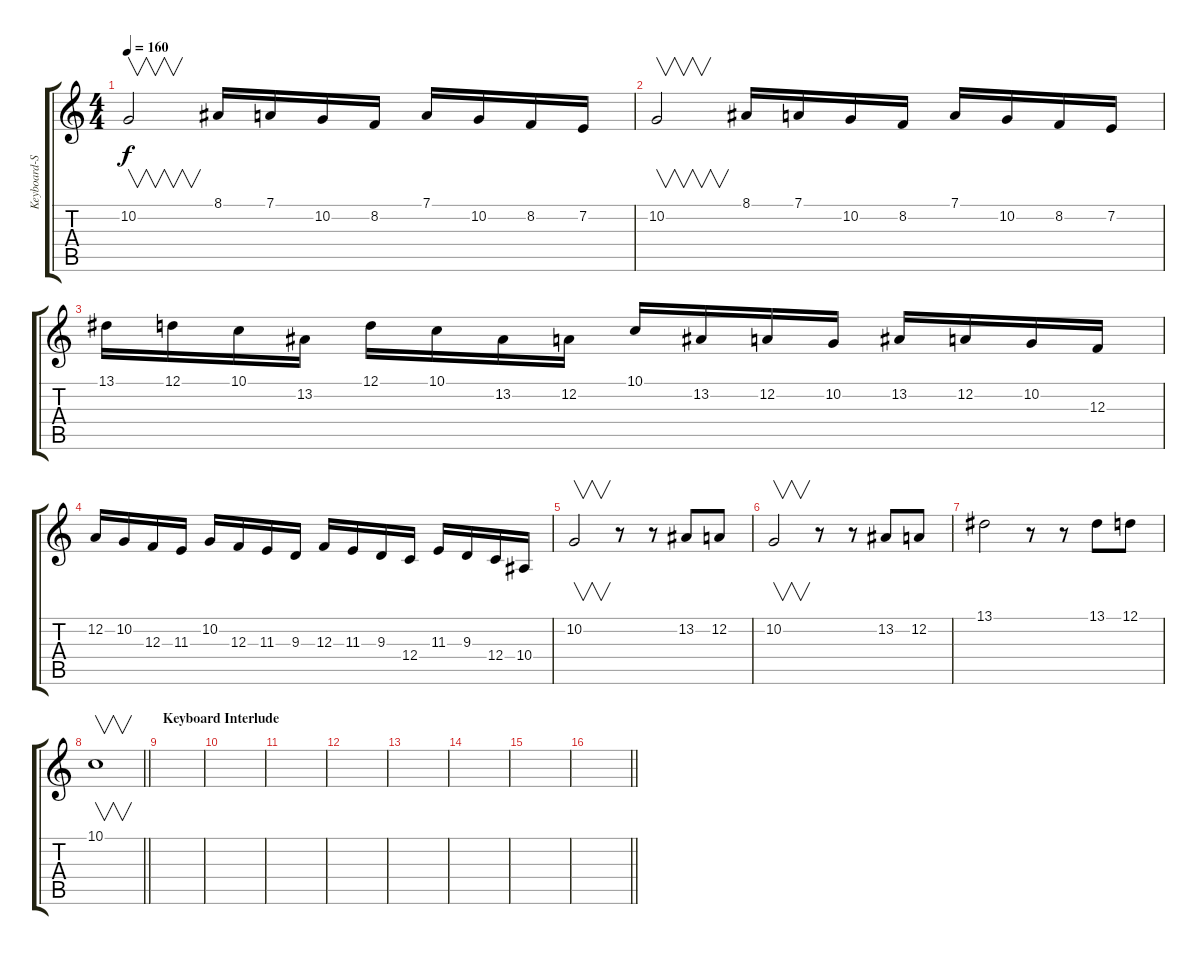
\track ("Keyboard-Solo" "Keyboard-S") {instrument lead2sawtooth}
\staff {score tabs}
\tuning (D4 A3 F3 C3 G2 D2) {hide}
\ts (4 4)
\tempo 160
\clef g2
\ks c
10.2.2{v dy f} 8.1.16 7.1.16 10.2.16 8.2.16 7.1.16 10.2.16 8.2.16 7.2.16 |
10.2.2{v} 8.1.16 7.1.16 10.2.16 8.2.16 7.1.16 10.2.16 8.2.16 7.2.16 |
13.1.16 12.1.16 10.1.16 13.2.16 12.1.16 10.1.16 13.2.16 12.2.16 10.1.16 13.2.16 12.2.16 10.2.16 13.2.16 12.2.16 10.2.16 12.3.16 |
12.2.16 10.2.16 12.3.16 11.3.16 10.2.16 12.3.16 11.3.16 9.3.16 12.3.16 11.3.16 9.3.16 12.4.16 11.3.16 9.3.16 12.4.16 10.4.16 |
10.2.2{v} r.8 r.8 13.2.8 12.2.8 |
10.2.2{v} r.8 r.8 13.2.8 12.2.8 |
13.1.2 r.8 r.8 13.1.8 12.1.8 |
\barLineRight lightlight
10.1.1{v} |
\section ("" "Keyboard Interlude")
|
|
|
|
|
|
|
\barLineRight lightlight
